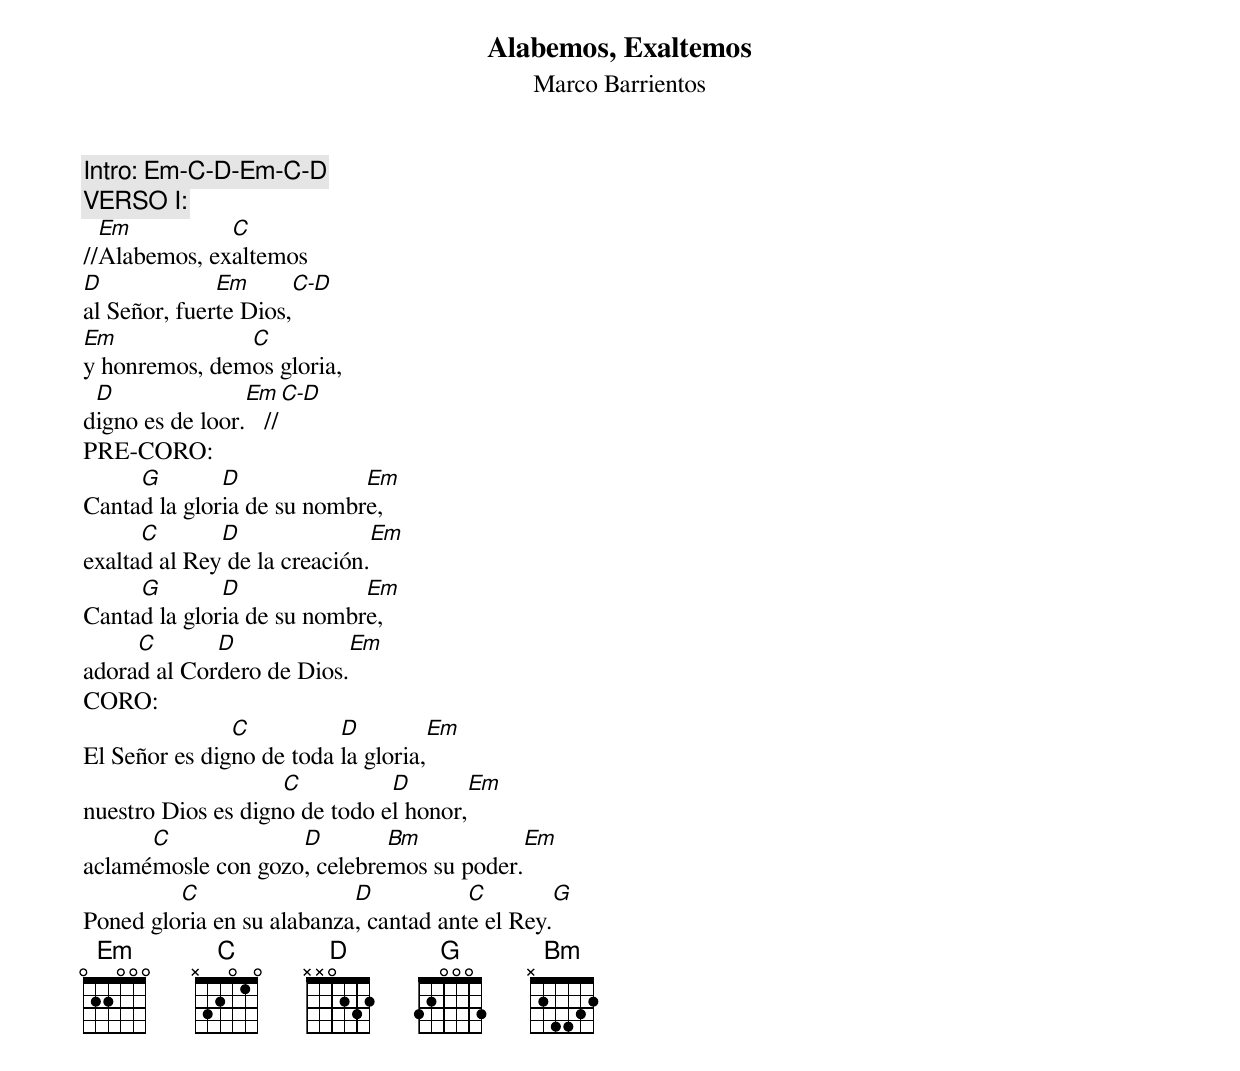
Alabemos, Exaltemos
Marco Barrientos
Intro: Em-C-D-Em-C-D
VERSO I:
  Em          C
//Alabemos, exaltemos
D             Em          C-D
al Señor, fuerte Dios,
Em             C
y honremos, demos gloria,
 D               Em       C-D
digno es de loor.   //
PRE-CORO:
     G        D             Em
Cantad la gloria de su nombre,
      C       D                 Em
exaltad al Rey de la creación.
     G        D             Em
Cantad la gloria de su nombre,
     C       D             Em
adorad al Cordero de Dios.
CORO:
               C          D          Em
El Señor es digno de toda la gloria,
                    C          D        Em
nuestro Dios es digno de todo el honor,
      C             D        Bm            Em
aclamémosle con gozo, celebremos su poder.
         C                 D           C             G
Poned gloria en su alabanza, cantad ante el Rey.
